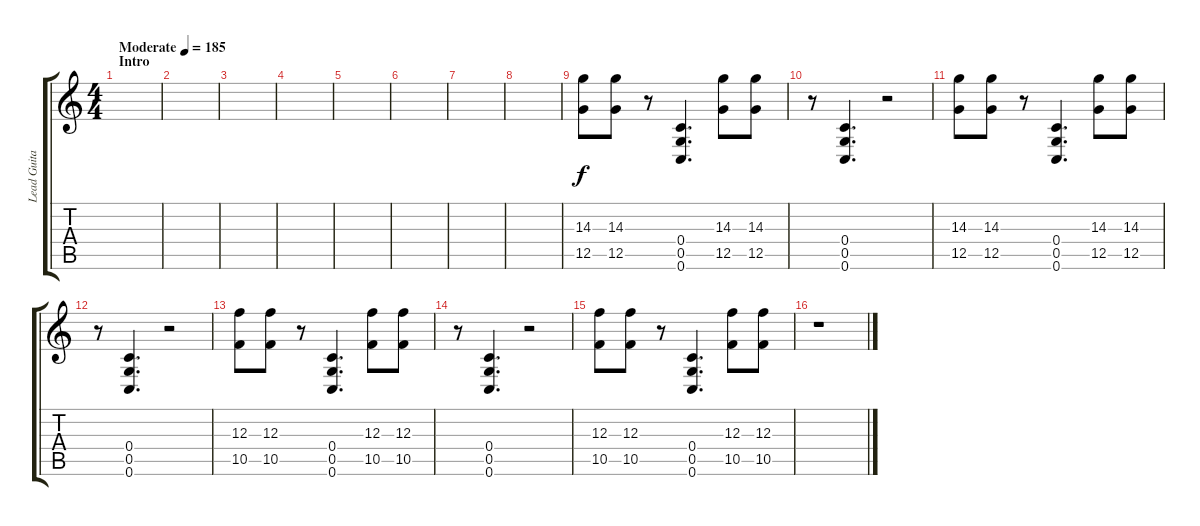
\track ("Lead Guitar" "Lead Guita") {instrument overdrivenguitar}
\staff {score tabs}
\tuning (D4 A3 F3 C3 G2 C2) {hide}
\ts (4 4)
\section ("" "Intro")
\tempo (185 "Moderate")
\clef g2
\ks c
|
|
|
|
|
|
|
|
(14.3 12.5).8 (14.3 12.5).8 r.8 (0.4 0.5 0.6).4{d} (14.3 12.5).8 (14.3 12.5).8 |
r.8 (0.4 0.5 0.6).4{d} r.2 |
(14.3 12.5).8 (14.3 12.5).8 r.8 (0.4 0.5 0.6).4{d} (14.3 12.5).8 (14.3 12.5).8 |
r.8 (0.4 0.5 0.6).4{d} r.2 |
(12.3 10.5).8 (12.3 10.5).8 r.8 (0.4 0.5 0.6).4{d} (12.3 10.5).8 (12.3 10.5).8 |
r.8 (0.4 0.5 0.6).4{d} r.2 |
(12.3 10.5).8 (12.3 10.5).8 r.8 (0.4 0.5 0.6).4{d} (12.3 10.5).8 (12.3 10.5).8 |
r.1
